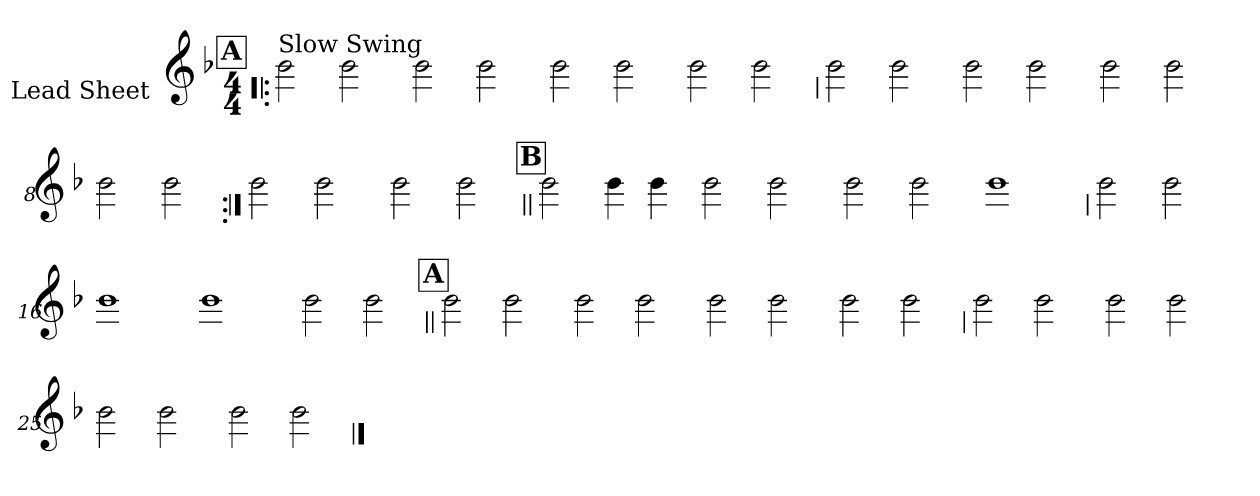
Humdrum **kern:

**kern
*part1
*staff1
*I"Lead Sheet
*stria0
*clefG2
*k[b-]
*F:
*M4/4
!!LO:REH:place=s1:a:t=A
=1!|:
!LO:TX:a:t=Slow Swing
2b-
2b-
=2-
2b-
2b-
=3-
2b-
2b-
=4-
2b-
2b-
!!LO:LB:g=z
=5
2b-
2b-
=6-
2b-
2b-
=7-
2b-
2b-
=8-
2b-
2b-
!!LO:LB:g=z
=9:|!
2b-
2b-
=10-
2b-
2b-
!!LO:LB:g=z
!!LO:REH:place=s1:a:t=B
=11||
2b-
4b-
4b-
=12-
2b-
2b-
=13-
2b-
2b-
=14-
1b-
!!LO:LB:g=z
=15
2b-
2b-
=16-
1b-
=17-
1b-
=18-
2b-
2b-
!!LO:LB:g=z
!!LO:REH:place=s1:a:t=A
=19||
2b-
2b-
=20-
2b-
2b-
=21-
2b-
2b-
=22-
2b-
2b-
!!LO:LB:g=z
=23
2b-
2b-
=24-
2b-
2b-
=25-
2b-
2b-
=26-
2b-
2b-
==
*-
